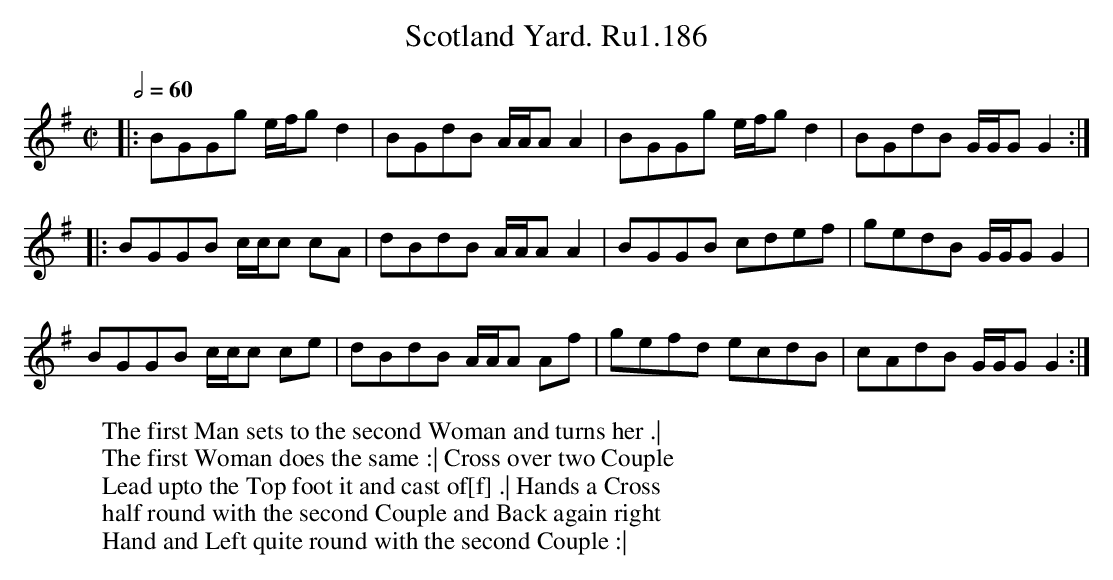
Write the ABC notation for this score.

X:1
T:Scotland Yard. Ru1.186
M:C|
L:1/8
W:The first Man sets to the second Woman and turns her .|
W:The first Woman does the same :| Cross over two Couple
W:Lead upto the Top foot it and cast of[f] .| Hands a Cross
W:half round with the second Couple and Back again right
W:Hand and Left quite round with the second Couple :|
Q:2/4=60
K:G
|:BGGg e/f/gd2 | BGdB A/A/AA2 | BGGg e/f/gd2 | BGdB G/G/G G2 :|
|: BGGB c/c/c cA | dBdB A/A/AA2 | BGGB cdef | gedB G/G/GG2 |
BGGB c/c/c ce | dBdB A/A/A Af | gefd ecdB | cAdB G/G/GG2 :|]
